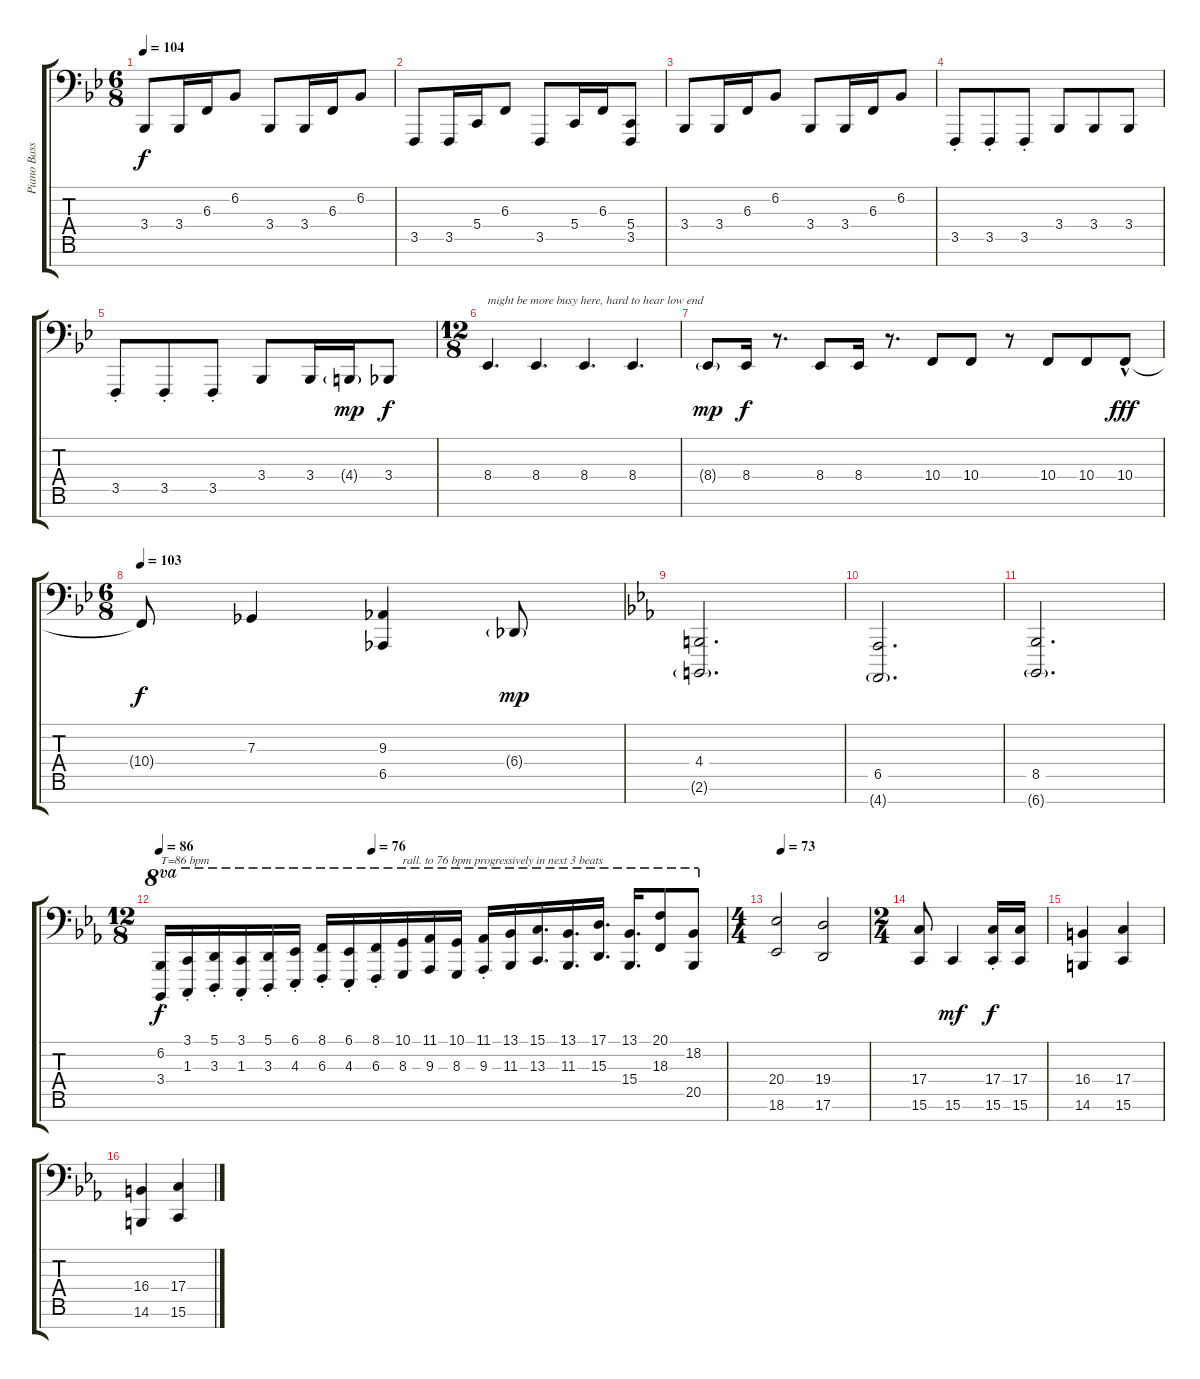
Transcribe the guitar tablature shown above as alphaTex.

\track ("Piano Bass notes" "Piano Bass") {instrument acousticgrandpiano}
\staff {score tabs}
\tuning (A2 E2 B1 G1 D1 A0 E0) {hide}
\ts (6 8)
\tempo 104
\clef f4
\ks bb
3.4.8{dy f} 3.4.16 6.3.16 6.2.8 3.4.8 3.4.16 6.3.16 6.2.8 |
3.5.8 3.5.16 5.4.16 6.3.8 3.5.8 5.4.16 6.3.16 (5.4 3.5).8 |
3.4.8 3.4.16 6.3.16 6.2.8 3.4.8 3.4.16 6.3.16 6.2.8 |
3.5{st}.8 3.5{st}.8 3.5{st}.8 3.4.8 3.4.8 3.4.8 |
3.5{st}.8 3.5{st}.8 3.5{st}.8 3.4.8 3.4.16 4.4{g}.16{dy mp} 3.4.8{dy f} |
\ts (12 8)
8.4.4{d txt "might be more busy here, hard to hear low end"} 8.4.4{d} 8.4.4{d} 8.4.4{d} |
8.4{g}.8{dy mp} 8.4.16{dy f} r.8{d} 8.4.8 8.4.16 r.8{d} 10.4.8 10.4.8 r.8 10.4.8 10.4.8 10.4{hac}.8{dy fff} |
\ts (6 8)
\tempo 103
10.4{t}.8{dy f} 7.3.4 (9.3 6.5).4 6.4{g}.8{dy mp} |
\ks eb
(4.4 2.6{g}).2{d} |
(6.5 4.7{g}).2{d} |
(8.5 6.7{g}).2{d} |
\ts (12 8)
\tempo 86
\tempo (76 0.375)
(6.2{st} 3.4{st}).16{ot 8va txt "T=86 bpm" dy f balance 13} (3.1{st} 1.3{st}).16{ot 8va} (5.1{st} 3.3{st}).16{ot 8va} (3.1{st} 1.3{st}).16{ot 8va} (5.1{st} 3.3{st}).16{ot 8va} (6.1{st} 4.3{st}).16{ot 8va} (8.1{st} 6.3{st}).16{ot 8va} (6.1{st} 4.3{st}).16{ot 8va} (8.1{st} 6.3{st}).16{ot 8va} (10.1 8.3).16{ot 8va txt "rall. to 76 bpm progressively in next 3 beats"} (11.1 9.3).16{ot 8va} (10.1 8.3).16{ot 8va} (11.1{st} 9.3{st}).16{ot 8va} (13.1 11.3).16{ot 8va} (15.1 13.3).16{d ot 8va} (13.1 11.3).16{d ot 8va} (17.1 15.3).16{d ot 8va} (13.1 15.4).16{d ot 8va} (20.1 18.3).8{ot 8va} (18.2 20.5).8{ot 8va} |
\ts (4 4)
\tempo (73 0.0625)
(20.4 18.6).2{balance 8} (19.4 17.6).2 |
\ts (2 4)
(17.4 15.6).8 15.6.4{dy mf} (17.4{st} 15.6{st}).16{dy f} (17.4 15.6).16 |
(16.4 14.6).4 (17.4 15.6).4 |
(16.4 14.6).4 (17.4 15.6).4
